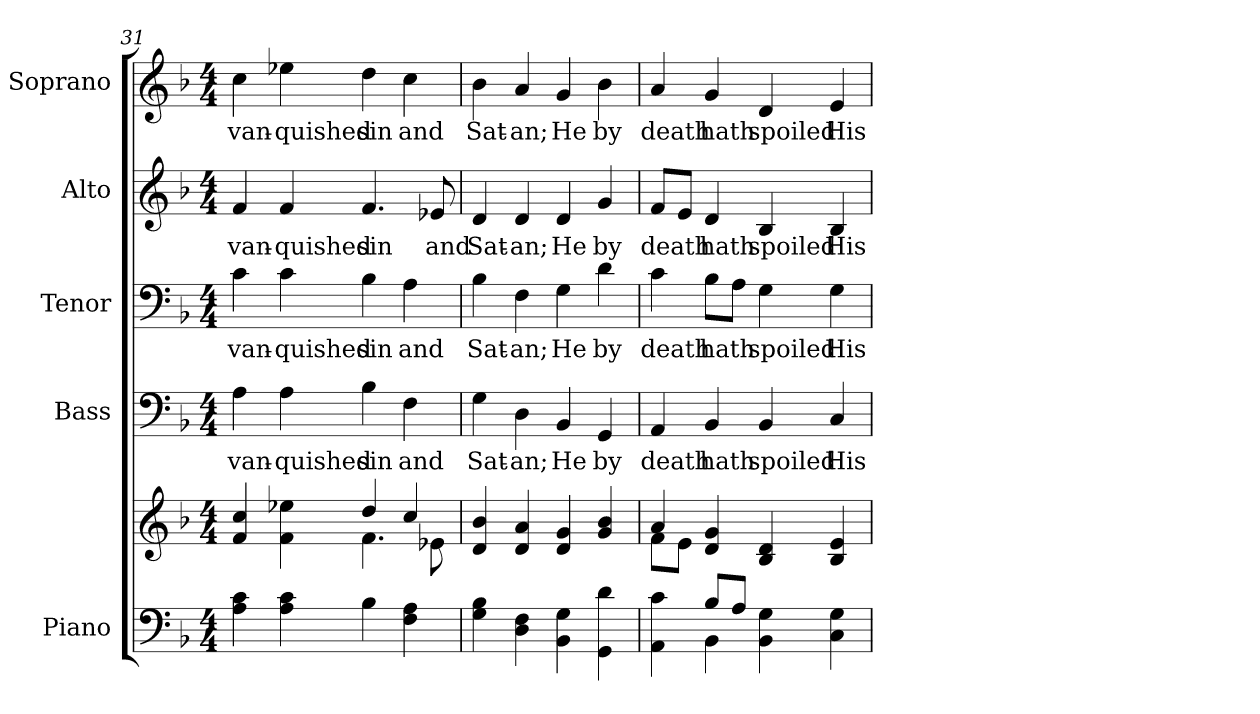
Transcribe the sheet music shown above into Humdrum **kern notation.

**kern	**kern	**kern	**text	**kern	**text	**kern	**text	**kern	**text
*part5	*part5	*part4	*part4	*part3	*part3	*part2	*part2	*part1	*part1
*staff6	*staff5	*staff4	*staff4	*staff3	*staff3	*staff2	*staff2	*staff1	*staff1
*I"Piano	*	*I"Bass	*	*I"Tenor	*	*I"Alto	*	*I"Soprano	*
*I'Pno.	*	*I'B.	*	*I'T.	*	*I'A.	*	*I'S.	*
*clefF4	*clefG2	*clefF4	*	*clefF4	*	*clefG2	*	*clefG2	*
*k[b-]	*k[b-]	*k[b-]	*	*k[b-]	*	*k[b-]	*	*k[b-]	*
*d:	*d:	*d:	*	*d:	*	*d:	*	*d:	*
*M4/4	*M4/4	*M4/4	*	*M4/4	*	*M4/4	*	*M4/4	*
=31	=31	=31	=31	=31	=31	=31	=31	=31	=31
*	*^	*	*	*	*	*	*	*	*
!	!	!	!	!LO:LY:b:color=#000000	!	!	!	!	!	!
!	!	!	!	!	!	!LO:LY:b:color=#000000	!	!	!	!
!	!	!	!	!	!	!	!	!LO:LY:b:color=#000000	!	!
!	!	!	!	!	!	!	!	!	!	!LO:LY:b:color=#000000
4Ai\ 4ci	4fi/ 4cci	2ryy	4Ai\	van-	4ci\	van-	4fi/	van-	4cci\	van-
!	!	!	!	!LO:LY:b:color=#000000	!	!	!	!	!	!
!	!	!	!	!	!	!LO:LY:b:color=#000000	!	!	!	!
!	!	!	!	!	!	!	!	!LO:LY:b:color=#000000	!	!
!	!	!	!	!	!	!	!	!	!	!LO:LY:b:color=#000000
4Ai\ 4ci	4fi\ 4ee-Xi	.	4Ai\	-quished	4ci\	-quished	4fi/	-quished	4ee-Xi\	-quished
!	!	!	!	!LO:LY:b:color=#000000	!	!	!	!	!	!
!	!	!	!	!	!	!LO:LY:b:color=#000000	!	!	!	!
!	!	!	!	!	!	!	!	!LO:LY:b:color=#000000	!	!
!	!	!	!	!	!	!	!	!	!	!LO:LY:b:color=#000000
4B-i\	4ddi/	4.fi\	4B-i\	sin	4B-i\	sin	4.fi/	sin	4ddi\	sin
!	!	!	!	!LO:LY:b:color=#000000	!	!	!	!	!	!
!	!	!	!	!	!	!LO:LY:b:color=#000000	!	!	!	!
!	!	!	!	!	!	!	!	!	!	!LO:LY:b:color=#000000
4Fi\ 4Ai	4cci/	.	4Fi\	and	4Ai\	and	.	.	4cci\	and
!	!	!	!	!	!	!	!	!LO:LY:b:color=#000000	!	!
.	.	8e-Xi\	.	.	.	.	8e-Xi/	and	.	.
*	*v	*v	*	*	*	*	*	*	*	*
!!LO:PB:g=z
=32	=32	=32	=32	=32	=32	=32	=32	=32	=32
*	*^	*	*	*	*	*	*	*	*
!	!	!	!	!LO:LY:b:color=#000000	!	!	!	!	!	!
*	*v	*v	*	*	*	*	*	*	*	*
*	*^	*	*	*	*	*	*	*	*
!	!	!	!	!	!	!LO:LY:b:color=#000000	!	!	!	!
*	*v	*v	*	*	*	*	*	*	*	*
*	*^	*	*	*	*	*	*	*	*
!	!	!	!	!	!	!	!	!LO:LY:b:color=#000000	!	!
*	*v	*v	*	*	*	*	*	*	*	*
*	*^	*	*	*	*	*	*	*	*
!	!	!	!	!	!	!	!	!	!	!LO:LY:b:color=#000000
*	*v	*v	*	*	*	*	*	*	*	*
4Gi\ 4B-i	4di/ 4b-i	4Gi\	Sat-	4B-i\	Sat-	4di/	Sat-	4b-i\	Sat-
!	!	!	!LO:LY:b:color=#000000	!	!	!	!	!	!
!	!	!	!	!	!LO:LY:b:color=#000000	!	!	!	!
!	!	!	!	!	!	!	!LO:LY:b:color=#000000	!	!
!	!	!	!	!	!	!	!	!	!LO:LY:b:color=#000000
4Di\ 4Fi	4di/ 4ai	4Di\	-an;	4Fi\	-an;	4di/	-an;	4ai/	-an;
!	!	!	!LO:LY:b:color=#000000	!	!	!	!	!	!
!	!	!	!	!	!LO:LY:b:color=#000000	!	!	!	!
!	!	!	!	!	!	!	!LO:LY:b:color=#000000	!	!
!	!	!	!	!	!	!	!	!	!LO:LY:b:color=#000000
4BB-i\ 4Gi	4di/ 4gi	4BB-i/	He	4Gi\	He	4di/	He	4gi/	He
!	!	!	!LO:LY:b:color=#000000	!	!	!	!	!	!
!	!	!	!	!	!LO:LY:b:color=#000000	!	!	!	!
!	!	!	!	!	!	!	!LO:LY:b:color=#000000	!	!
!	!	!	!	!	!	!	!	!	!LO:LY:b:color=#000000
4GGi\ 4di	4gi/ 4b-i	4GGi/	by	4di\	by	4gi/	by	4b-i\	by
=33	=33	=33	=33	=33	=33	=33	=33	=33	=33
*^	*^	*	*	*	*	*	*	*	*
!	!	!	!	!	!LO:LY:b:color=#000000	!	!	!	!	!	!
!	!	!	!	!	!	!	!LO:LY:b:color=#000000	!	!	!	!
!	!	!	!	!	!	!	!	!	!LO:LY:b:color=#000000	!	!
!	!	!	!	!	!	!	!	!	!	!	!LO:LY:b:color=#000000
4AAi\ 4ci	4ryy	4ai/	8fi\L	4AAi/	death	4ci\	death	8fi/L	death	4ai/	death
.	.	.	8ei\J	.	.	.	.	8ei/J	.	.	.
!	!	!	!	!	!LO:LY:b:color=#000000	!	!	!	!	!	!
!	!	!	!	!	!	!	!LO:LY:b:color=#000000	!	!	!	!
!	!	!	!	!	!	!	!	!	!LO:LY:b:color=#000000	!	!
!	!	!	!	!	!	!	!	!	!	!	!LO:LY:b:color=#000000
8B-i/L	4BB-i\	4di/ 4gi	4ryy	4BB-i/	hath	8B-i\L	hath	4di/	hath	4gi/	hath
8Ai/J	.	.	.	.	.	8Ai\J	.	.	.	.	.
!	!	!	!	!	!LO:LY:b:color=#000000	!	!	!	!	!	!
!	!	!	!	!	!	!	!LO:LY:b:color=#000000	!	!	!	!
!	!	!	!	!	!	!	!	!	!LO:LY:b:color=#000000	!	!
!	!	!	!	!	!	!	!	!	!	!	!LO:LY:b:color=#000000
4BB-i\ 4Gi	2ryy	4B-i/ 4di	2ryy	4BB-i/	spoiled	4Gi\	spoiled	4B-i/	spoiled	4di/	spoiled
!	!	!	!	!	!LO:LY:b:color=#000000	!	!	!	!	!	!
!	!	!	!	!	!	!	!LO:LY:b:color=#000000	!	!	!	!
!	!	!	!	!	!	!	!	!	!LO:LY:b:color=#000000	!	!
!	!	!	!	!	!	!	!	!	!	!	!LO:LY:b:color=#000000
4Ci\ 4Gi	.	4B-i/ 4ei	.	4Ci/	His	4Gi\	His	4B-i/	His	4ei/	His
*v	*v	*	*	*	*	*	*	*	*	*	*
*	*v	*v	*	*	*	*	*	*	*	*
=	=	=	=	=	=	=	=	=	=
*-	*-	*-	*-	*-	*-	*-	*-	*-	*-
